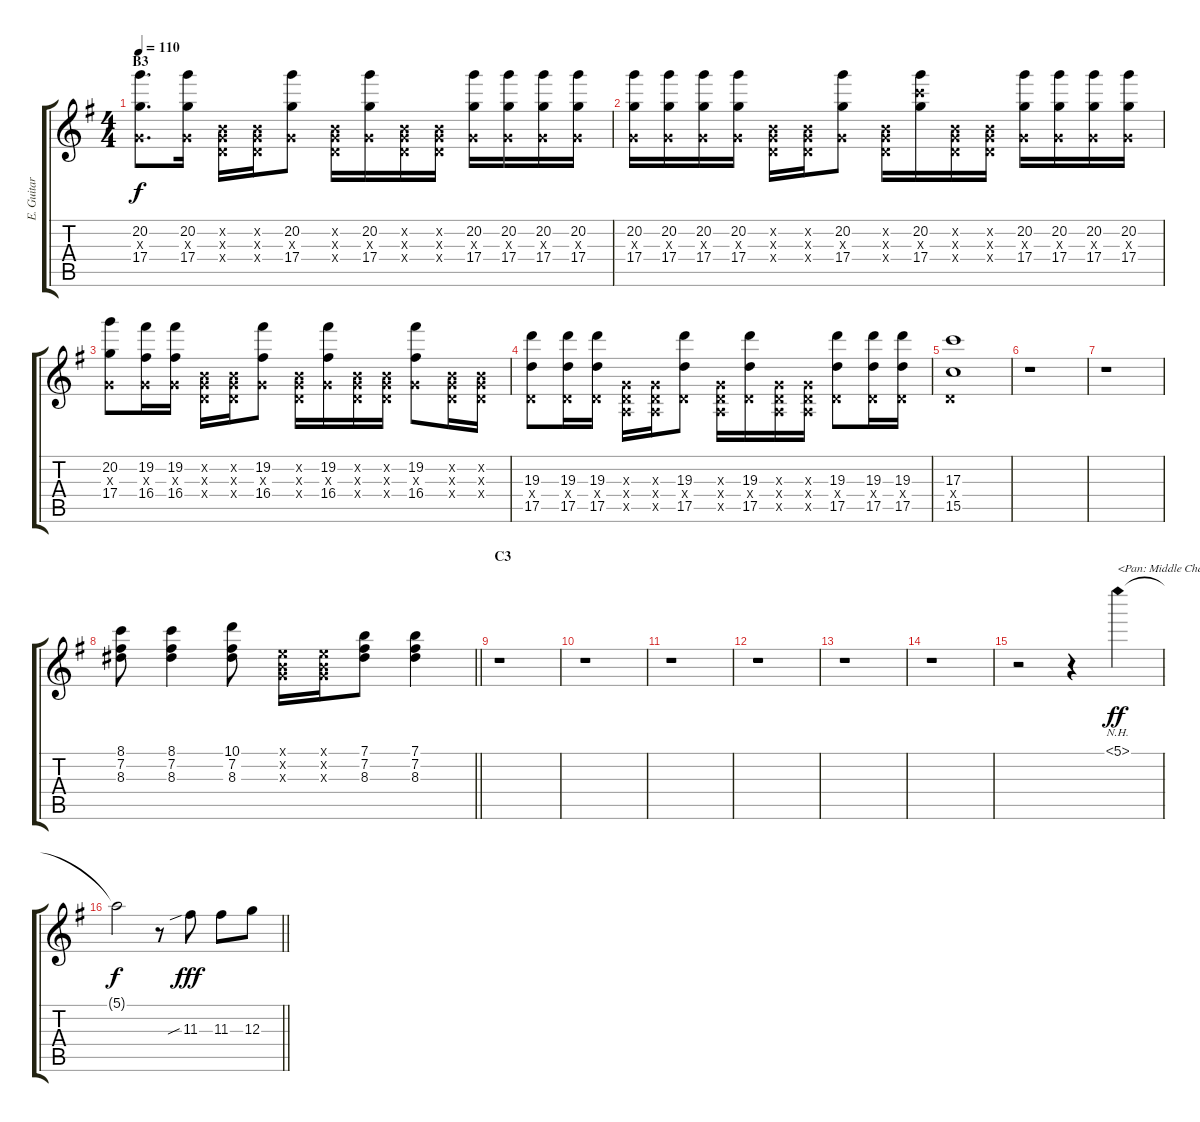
\track ("E. Guitar II" "E. Guitar ") {instrument overdrivenguitar}
\staff {score tabs}
\tuning (E4 B3 G3 D3 A2 E2) {hide}
\ts (4 4)
\section ("" "B3")
\tempo 110
\clef g2
\ks g
(20.2 0.3{x} 17.4).8{d dy f} (20.2 0.3{x} 17.4).16 (0.2{x} 0.3{x} 0.4{x}).16 (0.2{x} 0.3{x} 0.4{x}).16 (20.2 0.3{x} 17.4).8 (0.2{x} 0.3{x} 0.4{x}).16 (20.2 0.3{x} 17.4).16 (0.2{x} 0.3{x} 0.4{x}).16 (0.2{x} 0.3{x} 0.4{x}).16 (20.2 0.3{x} 17.4).16 (20.2 0.3{x} 17.4).16 (20.2 0.3{x} 17.4).16 (20.2 0.3{x} 17.4).16 |
(20.2 0.3{x} 17.4).16 (20.2 0.3{x} 17.4).16 (20.2 0.3{x} 17.4).16 (20.2 0.3{x} 17.4).16 (0.2{x} 0.3{x} 0.4{x}).16 (0.2{x} 0.3{x} 0.4{x}).16 (20.2 0.3{x} 17.4).8 (0.2{x} 0.3{x} 0.4{x}).16 (20.2 17.3{x} 17.4).16 (0.2{x} 0.3{x} 0.4{x}).16 (0.2{x} 0.3{x} 0.4{x}).16 (20.2 0.3{x} 17.4).16 (20.2 0.3{x} 17.4).16 (20.2 0.3{x} 17.4).16 (20.2 0.3{x} 17.4).16 |
(20.2 0.3{x} 17.4).8 (19.2 0.3{x} 16.4).16 (19.2 0.3{x} 16.4).16 (0.2{x} 0.3{x} 0.4{x}).16 (0.2{x} 0.3{x} 0.4{x}).16 (19.2 0.3{x} 16.4).8 (0.2{x} 0.3{x} 0.4{x}).16 (19.2 0.3{x} 16.4).16 (0.2{x} 0.3{x} 0.4{x}).16 (0.2{x} 0.3{x} 0.4{x}).16 (19.2 0.3{x} 16.4).8 (0.2{x} 0.3{x} 0.4{x}).16 (0.2{x} 0.3{x} 0.4{x}).16 |
(19.3 0.4{x} 17.5).8 (19.3 0.4{x} 17.5).16 (19.3 0.4{x} 17.5).16 (0.3{x} 0.4{x} 0.5{x}).16 (0.3{x} 0.4{x} 0.5{x}).16 (19.3 0.4{x} 17.5).8 (0.3{x} 0.4{x} 0.5{x}).16 (19.3 0.4{x} 17.5).16 (0.3{x} 0.4{x} 0.5{x}).16 (0.3{x} 0.4{x} 0.5{x}).16 (19.3 0.4{x} 17.5).8 (19.3 0.4{x} 17.5).16 (19.3 0.4{x} 17.5).16 |
(17.3 0.4{x} 15.5).1 |
r.1 |
r.1 |
\barLineRight lightlight
(8.1 7.2 8.3).8 (8.1 7.2 8.3).4 (10.1 7.2 8.3).8 (0.1{x} 0.2{x} 0.3{x}).16 (0.1{x} 0.2{x} 0.3{x}).16 (7.1 7.2 8.3).8 (7.1 7.2 8.3).4 |
\section ("" "C3")
r.1 |
r.1 |
r.1 |
r.1 |
r.1 |
r.1 |
r.2 r.4 5.1{nh}.4{txt "<Pan: Middle Channel>" dy ff balance 8} |
\barLineRight lightlight
5.1{t}.2{dy f} r.8 11.3{sib}.8{dy fff} 11.3.8 12.3.8
